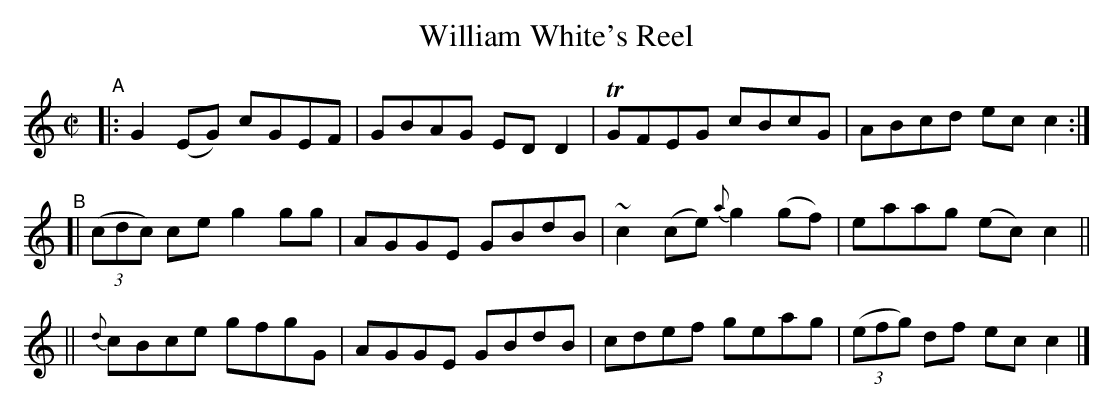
X:1
T: William White's Reel
M: C|
L: 1/8
K: C
"^A"\
|: G2(EG) cGEF | GBAG EDD2 | TGFEG cBcG | ABcd ecc2 :|
"^B"\
[| (3(cdc) ce g2gg | AGGE GBdB | ~c2(ce) {a}g2(gf) | eaag (ec)c2 ||
|| {d}cBce gfgG | AGGE GBdB | cdef geag | (3(efg) df ecc2 |]
